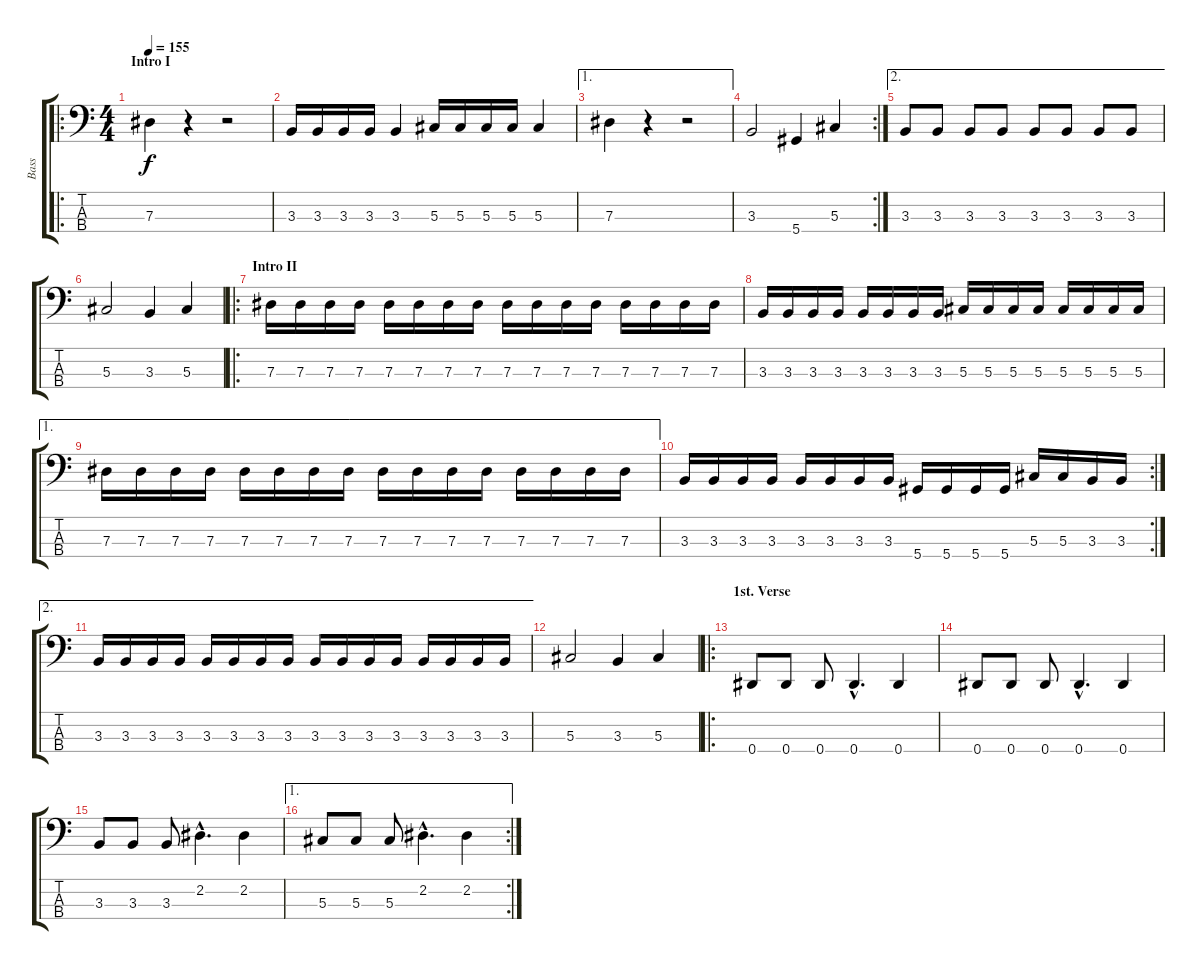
\track ("Bass" "Bass") {instrument electricbassfinger}
\staff {score tabs}
\tuning (Gb2 Db2 Ab1 Eb1) {hide}
\ro
\ts (4 4)
\section ("" "Intro I")
\tempo 155
\clef f4
\ks c
7.3.4{dy f instrument electricbassfinger} r.4 r.2 |
3.3.16 3.3.16 3.3.16 3.3.16 3.3.4 5.3.16 5.3.16 5.3.16 5.3.16 5.3.4 |
\ae 1
7.3.4 r.4 r.2 |
\rc 2
3.3.2 5.4.4 5.3.4 |
\ae 2
3.3.8 3.3.8 3.3.8 3.3.8 3.3.8 3.3.8 3.3.8 3.3.8 |
5.3.2 3.3.4 5.3.4 |
\ro
\section ("" "Intro II")
7.3.16 7.3.16 7.3.16 7.3.16 7.3.16 7.3.16 7.3.16 7.3.16 7.3.16 7.3.16 7.3.16 7.3.16 7.3.16 7.3.16 7.3.16 7.3.16 |
3.3.16 3.3.16 3.3.16 3.3.16 3.3.16 3.3.16 3.3.16 3.3.16 5.3.16 5.3.16 5.3.16 5.3.16 5.3.16 5.3.16 5.3.16 5.3.16 |
\ae 1
7.3.16 7.3.16 7.3.16 7.3.16 7.3.16 7.3.16 7.3.16 7.3.16 7.3.16 7.3.16 7.3.16 7.3.16 7.3.16 7.3.16 7.3.16 7.3.16 |
\rc 2
3.3.16 3.3.16 3.3.16 3.3.16 3.3.16 3.3.16 3.3.16 3.3.16 5.4.16 5.4.16 5.4.16 5.4.16 5.3.16 5.3.16 3.3.16 3.3.16 |
\ae 2
3.3.16 3.3.16 3.3.16 3.3.16 3.3.16 3.3.16 3.3.16 3.3.16 3.3.16 3.3.16 3.3.16 3.3.16 3.3.16 3.3.16 3.3.16 3.3.16 |
5.3.2 3.3.4 5.3.4 |
\ro
\section ("" "1st. Verse")
0.4.8 0.4.8 0.4.8 0.4{hac}.4{d} 0.4.4 |
0.4.8 0.4.8 0.4.8 0.4{hac}.4{d} 0.4.4 |
3.3.8 3.3.8 3.3.8 2.2{hac}.4{d} 2.2.4 |
\ae 1
\rc 2
5.3.8 5.3.8 5.3.8 2.2{hac}.4{d} 2.2.4
